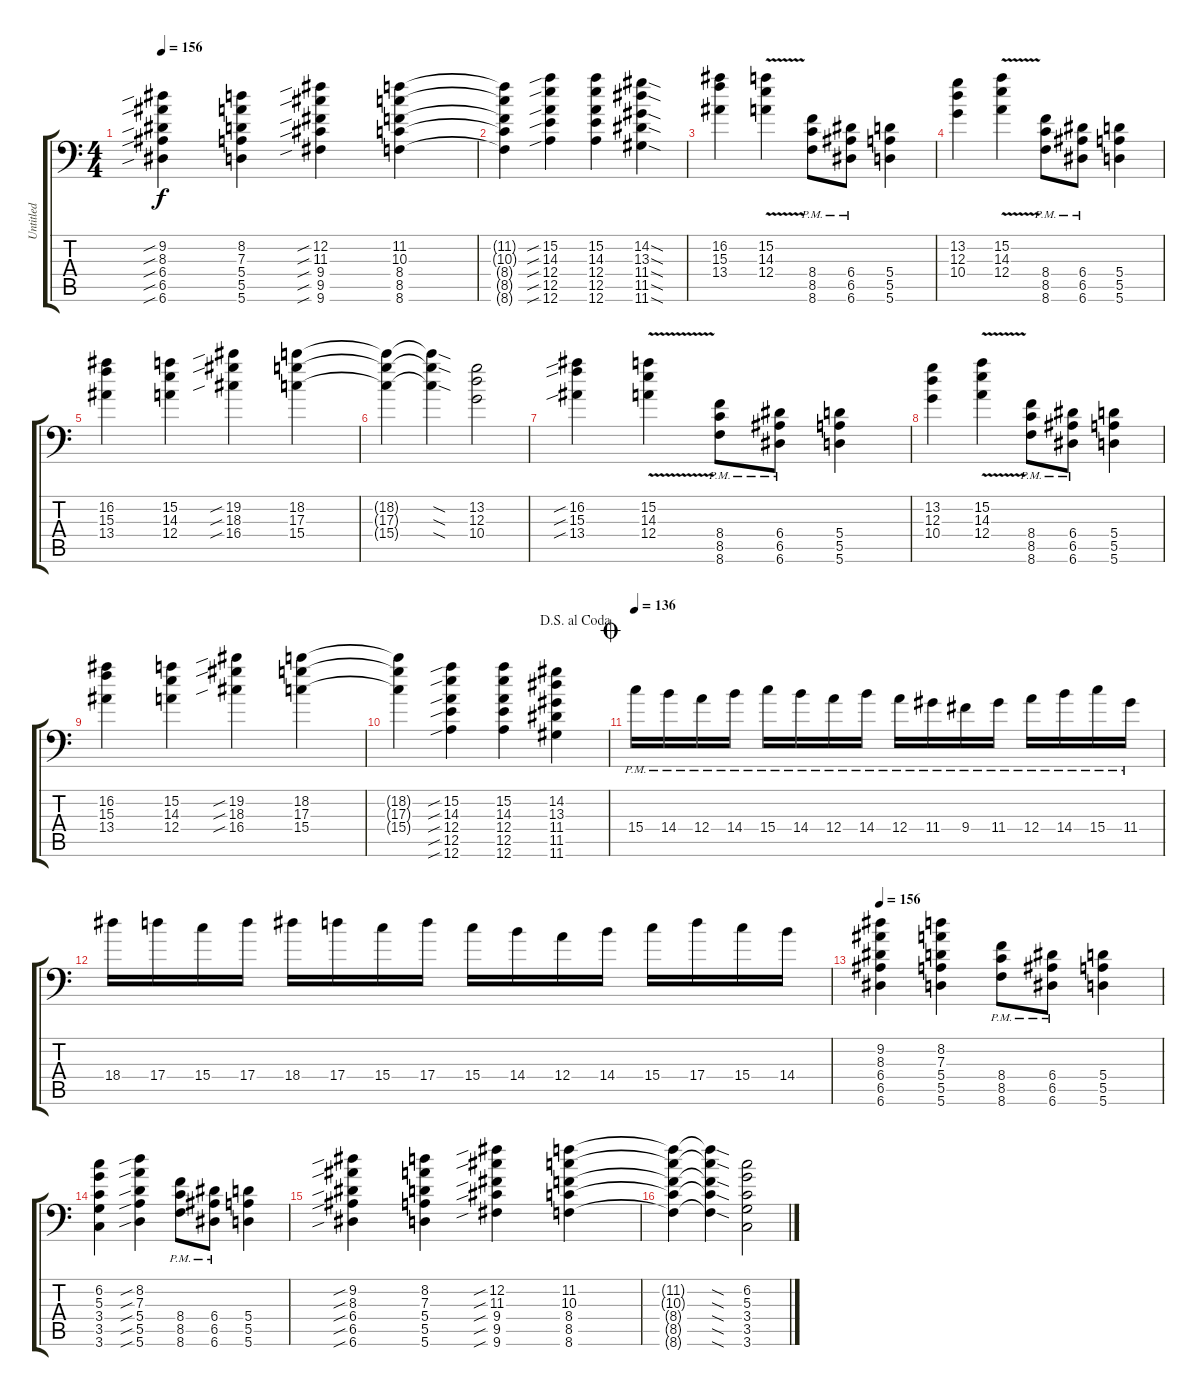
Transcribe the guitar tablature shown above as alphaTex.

\track ("Untitled" "Untitled") {instrument distortionguitar}
\staff {score tabs}
\tuning (B3 Gb3 D3 A2 E2 A1) {hide}
\ts (4 4)
\tempo 156
\clef f4
\ks c
(9.2{sib} 8.3{sib} 6.4{sib} 6.5{sib} 6.6{sib}).4{dy f} (8.2 7.3 5.4 5.5 5.6).4 (12.2{sib} 11.3{sib} 9.4{sib} 9.5{sib} 9.6{sib}).4 (11.2 10.3 8.4 8.5 8.6).4 |
(11.2{t} 10.3{t} 8.4{t} 8.5{t} 8.6{t}).4 (15.2{sib} 14.3{sib} 12.4{sib} 12.5{sib} 12.6{sib}).4 (15.2 14.3 12.4 12.5 12.6).4 (14.2{sod} 13.3{sod} 11.4{sod} 11.5{sod} 11.6{sod}).4 |
(16.2 15.3 13.4).4 (15.2{v} 14.3{v} 12.4{v}).4 (8.4{pm} 8.5{pm} 8.6{pm}).8 (6.4{pm} 6.5{pm} 6.6{pm}).8 (5.4 5.5 5.6).4 |
(13.2 12.3 10.4).4 (15.2{v} 14.3{v} 12.4{v}).4 (8.4{pm} 8.5{pm} 8.6{pm}).8 (6.4{pm} 6.5{pm} 6.6{pm}).8 (5.4 5.5 5.6).4 |
(16.2 15.3 13.4).4 (15.2 14.3 12.4).4 (19.2{sib} 18.3{sib} 16.4{sib}).4 (18.2 17.3 15.4).4 |
(18.2{t} 17.3{t} 15.4{t}).4 (18.2{sod t} 17.3{sod t} 15.4{sod t}).4 (13.2 12.3 10.4).2 |
(16.2{sib} 15.3{sib} 13.4{sib}).4 (15.2{v} 14.3{v} 12.4{v}).4 (8.4{pm} 8.5{pm} 8.6{pm}).8 (6.4{pm} 6.5{pm} 6.6{pm}).8 (5.4 5.5 5.6).4 |
(13.2 12.3 10.4).4 (15.2{v} 14.3{v} 12.4{v}).4 (8.4{pm} 8.5{pm} 8.6{pm}).8 (6.4{pm} 6.5{pm} 6.6{pm}).8 (5.4 5.5 5.6).4 |
(16.2 15.3 13.4).4 (15.2 14.3 12.4).4 (19.2{sib} 18.3{sib} 16.4{sib}).4 (18.2 17.3 15.4).4 |
\jump dalsegnoalcoda
(18.2{t} 17.3{t} 15.4{t}).4 (15.2{sib} 14.3{sib} 12.4{sib} 12.5{sib} 12.6{sib}).4 (15.2 14.3 12.4 12.5 12.6).4 (14.2 13.3 11.4 11.5 11.6).4 |
\jump coda
\tempo 136
15.4{pm}.16 14.4{pm}.16 12.4{pm}.16 14.4{pm}.16 15.4{pm}.16 14.4{pm}.16 12.4{pm}.16 14.4{pm}.16 12.4{pm}.16 11.4{pm}.16 9.4{pm}.16 11.4{pm}.16 12.4{pm}.16 14.4{pm}.16 15.4{pm}.16 11.4{pm}.16 |
18.4.16 17.4.16 15.4.16 17.4.16 18.4.16 17.4.16 15.4.16 17.4.16 15.4.16 14.4.16 12.4.16 14.4.16 15.4.16 17.4.16 15.4.16 14.4.16 |
\tempo 156
(9.2 8.3 6.4 6.5 6.6).4 (8.2 7.3 5.4 5.5 5.6).4 (8.4{pm} 8.5{pm} 8.6{pm}).8 (6.4{pm} 6.5{pm} 6.6{pm}).8 (5.4 5.5 5.6).4 |
(6.2 5.3 3.4 3.5 3.6).4 (8.2{sib} 7.3{sib} 5.4{sib} 5.5{sib} 5.6{sib}).4 (8.4{pm} 8.5{pm} 8.6{pm}).8 (6.4{pm} 6.5{pm} 6.6{pm}).8 (5.4 5.5 5.6).4 |
(9.2{sib} 8.3{sib} 6.4{sib} 6.5{sib} 6.6{sib}).4 (8.2 7.3 5.4 5.5 5.6).4 (12.2{sib} 11.3{sib} 9.4{sib} 9.5{sib} 9.6{sib}).4 (11.2 10.3 8.4 8.5 8.6).4 |
(11.2{t} 10.3{t} 8.4{t} 8.5{t} 8.6{t}).4 (11.2{sod t} 10.3{sod t} 8.4{sod t} 8.5{sod t} 8.6{sod t}).4 (6.2 5.3 3.4 3.5 3.6).2
